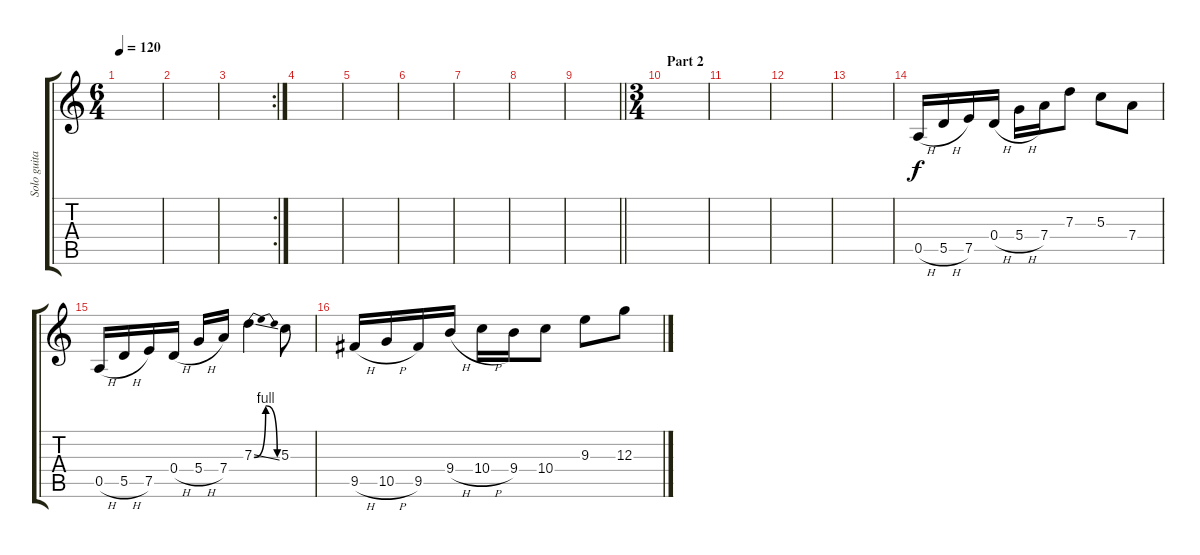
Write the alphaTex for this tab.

\track ("Solo guitar" "Solo guita") {instrument distortionguitar}
\staff {score tabs}
\tuning (E4 B3 G3 D3 A2 E2) {hide}
\ts (6 4)
\tempo 120
\clef g2
\ks c
|
|
\rc 2
|
|
|
|
|
|
\barLineRight lightlight
|
\ts (3 4)
\section ("" "Part 2")
|
|
|
|
0.5{h}.16 5.5{h}.16 7.5.16 0.4{h}.16 5.4{h}.16 7.4.16 7.3.8 5.3.8 7.4.8 |
0.5{h}.16 5.5{h}.16 7.5.16 0.4{h}.16 5.4{h}.16 7.4.16 7.3{be (bendrelease 0 0 15 4 38 4 60 0) ss}.4 5.3.8 |
9.5{h}.16 10.5{h}.16 9.5.16 9.4{h}.16 10.4{h}.16 9.4.16 10.4.8 9.3.8 12.3.8
